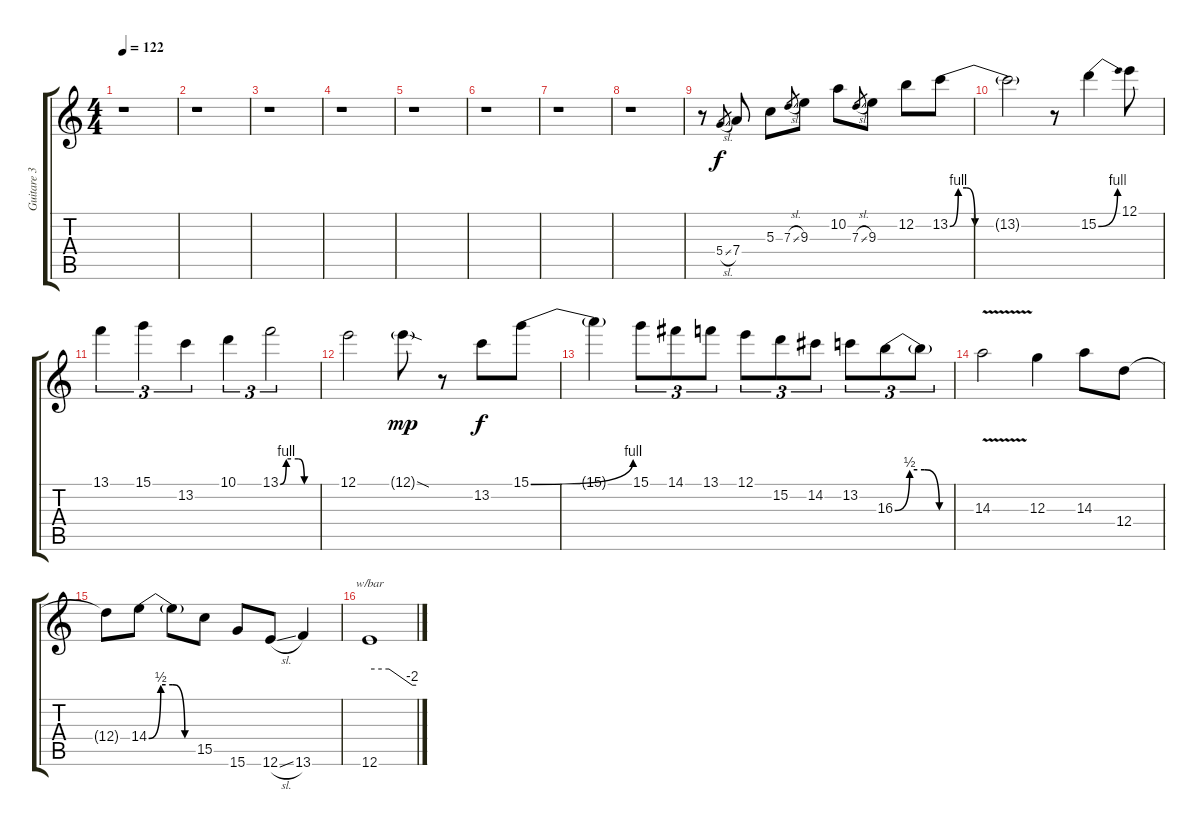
\track ("Guitare 3" "Guitare 3") {instrument distortionguitar}
\staff {score tabs}
\tuning (E4 B3 G3 D3 A2 E2) {hide}
\ts (4 4)
\tempo 122
\clef g2
\ks c
r.1{dy f} |
r.1 |
r.1 |
r.1 |
r.1 |
r.1 |
r.1 |
r.1 |
r.8{volume 16} 5.4{sl}.8{gr} 7.4.8 5.3.8 7.3{sl}.8{gr} 9.3.8 10.2.8 7.3{sl}.8{gr} 9.3.8 12.2.8 13.2{be (custom 0 0 5 4 10 4 15 0 60 0)}.8 |
13.2{t}.2 r.8 15.2{be (bend 0 0 60 4)}.4 12.1.8 |
13.1.4{tu (3 2)} 15.1.4{tu (3 2)} 13.2.4{tu (3 2)} 10.1.4{tu (3 2)} 13.1{be (custom 0 0 10 4 30 4 40 0 60 0)}.2{tu (3 2)} |
12.1.2 12.1{sod g}.8{dy mp} r.8 13.2.8{dy f} 15.1{be (bend 0 0 60 4)}.8 |
15.1{t}.4 15.1.8{tu (3 2)} 14.1.8{tu (3 2)} 13.1.8{tu (3 2)} 12.1.8{tu (3 2)} 15.2.8{tu (3 2)} 14.2.8{tu (3 2)} 13.2.8{tu (3 2)} 16.3{be (custom 0 0 15 2 30 2 45 0 60 0)}.8{tu (3 2)} 16.3{t}.8{tu (3 2)} |
14.3{v}.2 12.3.4 14.3.8 12.4.8 |
12.4{t}.8 14.4{be (custom 0 0 15 2 30 2 45 0 60 0)}.8 14.4{t}.8 15.5.8 15.6.8 12.6{sl}.8 13.6.4 |
12.6.1{tbe (custom default 0 0 25 0 55 -8 60 -8)}
